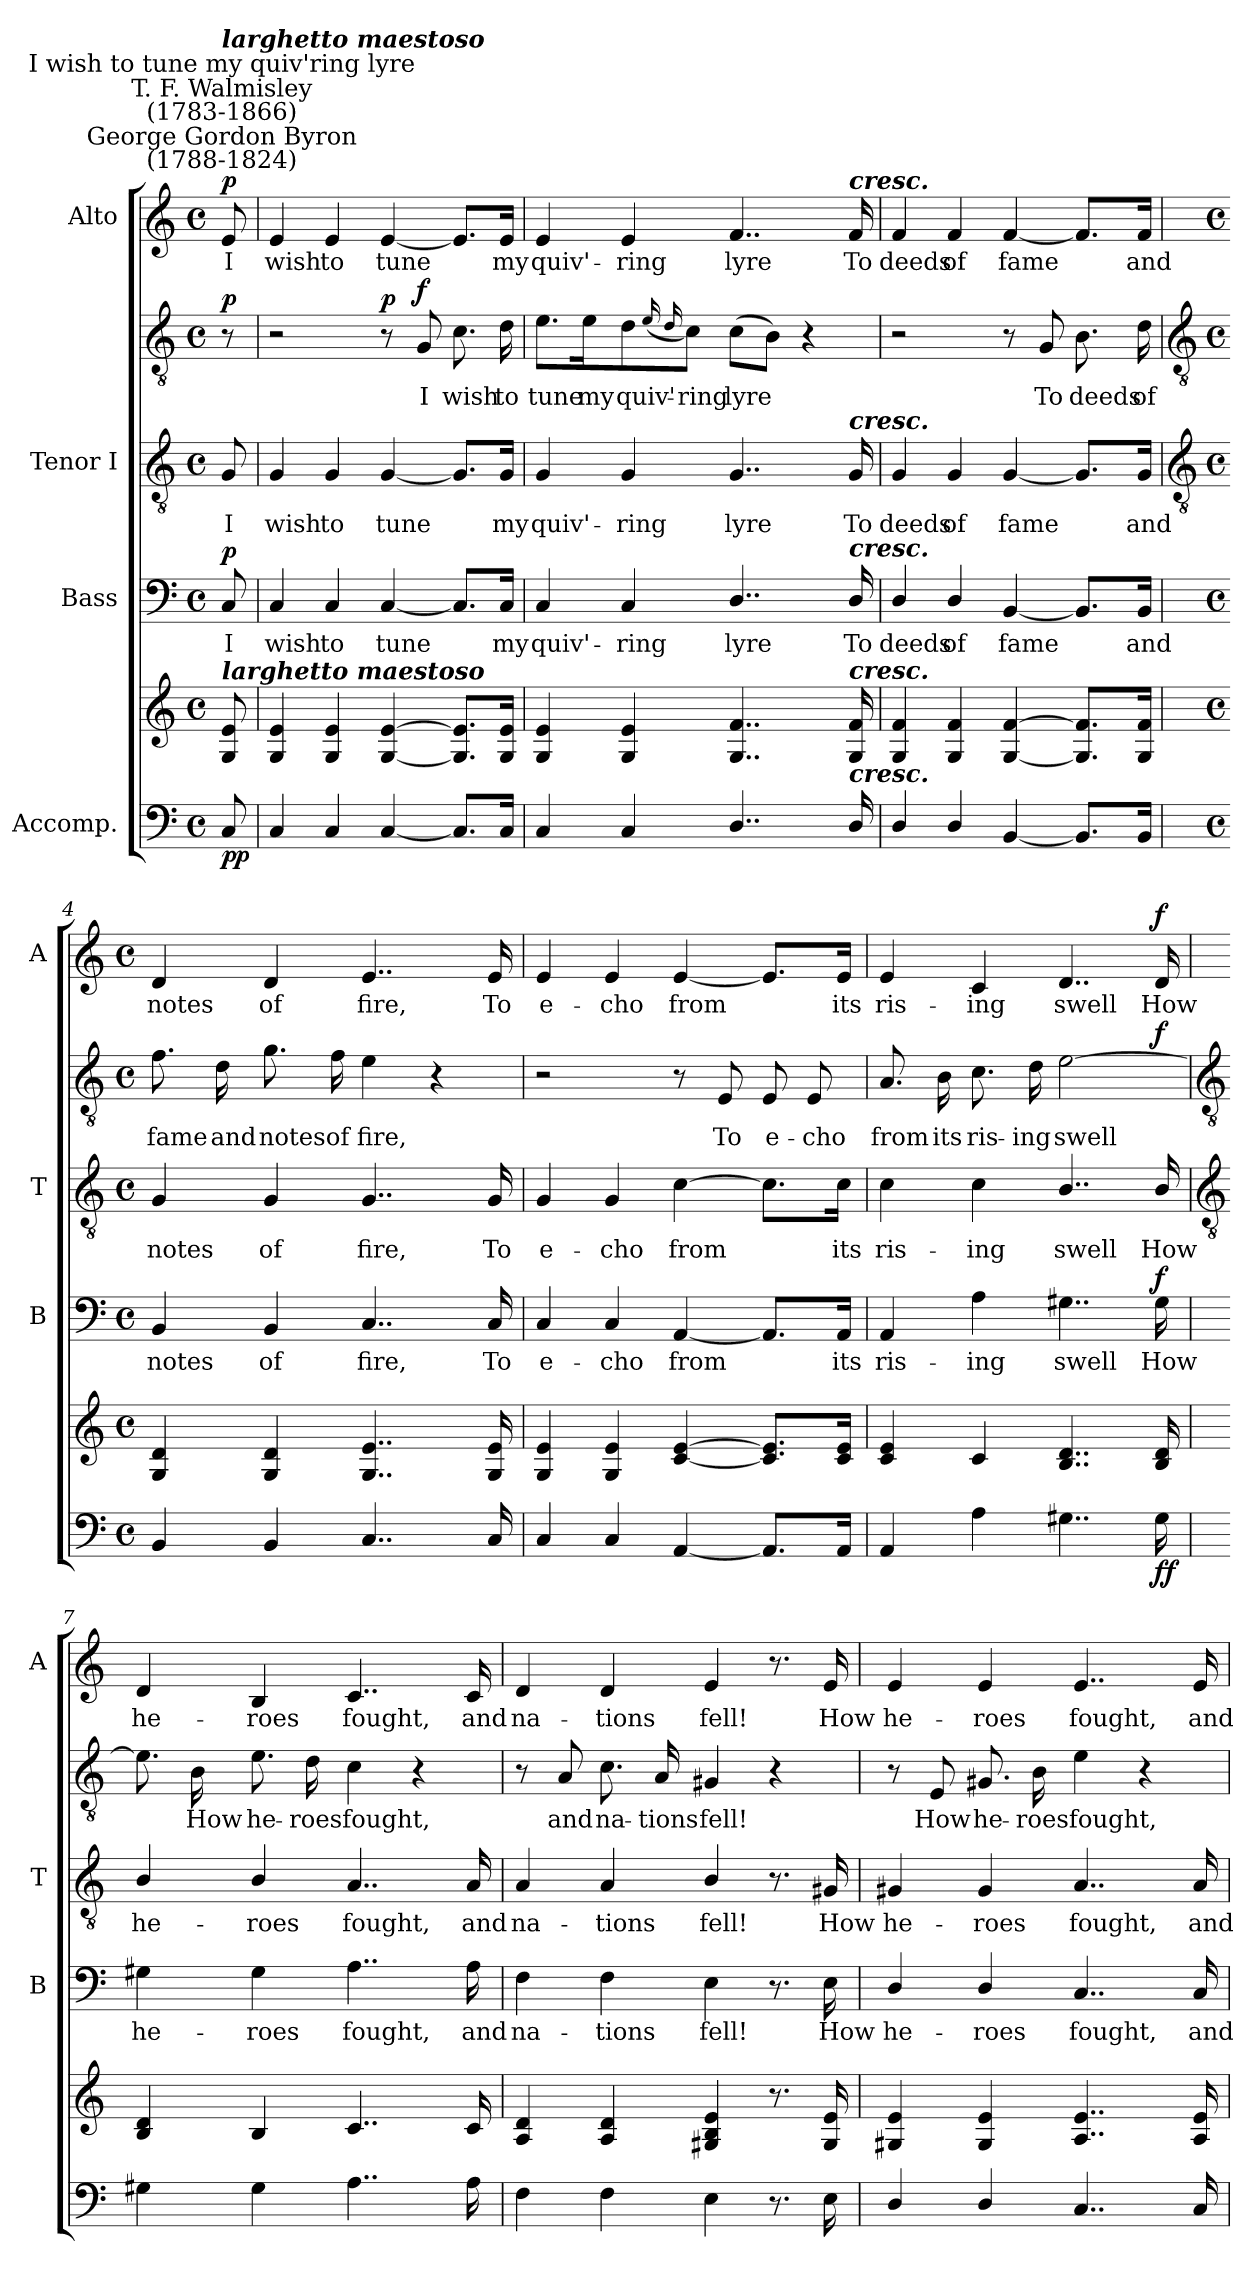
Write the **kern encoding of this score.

**kern	**kern	**dynam	**kern	**text	**dynam	**kern	**text	**kern	**text	**dynam	**kern	**text	**dynam
*part4	*part4	*part4	*part3	*part3	*part3	*part2	*part2	*part2	*part2	*part2	*part1	*part1	*part1
*staff6	*staff5	*staff5/6	*staff4	*staff4	*staff4	*staff3	*staff3	*staff2	*staff2	*staff2/3	*staff1	*staff1	*staff1
*I"Accomp.	*	*	*I"Bass	*	*	*I"Tenor I	*	*	*	*	*I"Alto	*	*
*	*	*	*I'B	*	*	*I'T	*	*	*	*	*I'A	*	*
*clefF4	*clefG2	*	*clefF4	*	*	*clefGv2	*	*clefGv2	*	*	*clefG2	*	*
*k[]	*k[]	*	*k[]	*	*	*k[]	*	*k[]	*	*	*k[]	*	*
*C:	*C:	*	*C:	*	*	*C:	*	*C:	*	*	*C:	*	*
*M4/4	*M4/4	*	*M4/4	*	*	*M4/4	*	*M4/4	*	*	*M4/4	*	*
*met(c)	*met(c)	*	*met(c)	*	*	*met(c)	*	*met(c)	*	*	*met(c)	*	*
=	=	=	=	=	=	=	=	=	=	=	=	=	=
!	!	!	!	!	!	!	!	!	!	!	!LO:TX:a:cj:t=George Gordon Byron\n(1788-1824)	!	!
!	!	!	!	!	!	!	!	!	!	!	!LO:TX:a:cj:t=T. F. Walmisley\n(1783-1866)	!	!
!	!	!	!	!	!	!	!	!	!	!	!LO:TX:a:cj:t=I wish to tune my quiv'ring lyre	!	!
!	!	!	!	!	!	!	!	!	!	!	!LO:TX:a:Bi:t=larghetto maestoso	!	!
!	!LO:TX:a:Bi:t=larghetto maestoso	!	!	!	!	!	!	!	!	!	!	!	!
!	!	!LO:DY:b=2	!	!LO:LY:b	!	!	!LO:LY:b	!	!	!	!	!LO:LY:b	!
!	!	!LO:DY:n=1:b	!	!	!LO:DY:b	!	!	!	!	!LO:DY:b=2	!	!	!LO:DY:b
8C	8G 8e	p p	8C/	I	p	8G/	I	8r	.	p	8e/	I	p
=1	=1	=1	=1	=1	=1	=1	=1	=1	=1	=1	=1	=1	=1
!	!	!	!	!LO:LY:b	!	!	!LO:LY:b	!	!	!	!	!LO:LY:b	!
4C	4G 4e	.	4C	wish	.	4G	wish	2r	.	.	4e	wish	.
!	!	!	!	!LO:LY:b	!	!	!LO:LY:b	!	!	!	!	!LO:LY:b	!
4C	4G 4e	.	4C	to	.	4G	to	.	.	.	4e	to	.
!	!	!	!	!LO:LY:b	!	!	!LO:LY:b	!	!	!LO:DY:b=2	!	!LO:LY:b	!
[4C	[4G [4e	.	[4C	tune	.	[4G/	tune	8r	.	p	[4e	tune	.
!	!	!	!	!	!	!	!	!	!LO:LY:b	!LO:DY:b	!	!	!
.	.	.	.	.	.	.	.	8G	I	f	.	.	.
!	!	!	!	!	!	!	!	!	!LO:LY:b	!	!	!	!
8.C/L]	8.G]/ 8.e]/L	.	8.C/L]	.	.	8.G/L]	.	8.c	wish	.	8.e/L]	.	.
!	!	!	!	!LO:LY:b	!	!	!LO:LY:b	!	!LO:LY:b	!	!	!LO:LY:b	!
16C/Jk	16G/ 16e/Jk	.	16C/Jk	my	.	16G/Jk	my	16d	to	.	16e/Jk	my	.
=2	=2	=2	=2	=2	=2	=2	=2	=2	=2	=2	=2	=2	=2
!	!	!	!	!LO:LY:b	!	!	!LO:LY:b	!	!LO:LY:b	!	!	!LO:LY:b	!
4C	4G 4e	.	4C	quiv'-	.	4G	quiv'-	8.e	tune	.	4e	quiv'-	.
!	!	!	!	!	!	!	!	!	!LO:LY:b	!	!	!	!
.	.	.	.	.	.	.	.	16e	my	.	.	.	.
!	!	!	!	!LO:LY:b	!	!	!LO:LY:b	!	!LO:LY:b	!	!	!LO:LY:b	!
4C	4G 4e	.	4C	-ring	.	4G	-ring	8d	quiv'-	.	4e	-ring	.
.	.	.	.	.	.	.	.	(>16qqeLL	.	.	.	.	.
.	.	.	.	.	.	.	.	16qqd	.	.	.	.	.
!	!	!	!	!	!	!	!	!	!LO:LY:b	!	!	!	!
.	.	.	.	.	.	.	.	8cJ)	-ring	.	.	.	.
!	!	!	!	!LO:LY:b	!	!	!LO:LY:b	!	!LO:LY:b	!	!	!LO:LY:b	!
4..D/	4..G 4..f	.	4..D/	lyre	.	4..G	lyre	(>8cL	lyre	.	4..f	lyre	.
.	.	.	.	.	.	.	.	8BJ)	.	.	.	.	.
.	.	.	.	.	.	.	.	4r	.	.	.	.	.
!	!	!	!	!	!	!	!	!	!	!	!LO:TX:a:Bi:t=cresc.	!	!
!	!	!	!	!	!	!LO:TX:a:Bi:t=cresc.	!	!	!	!	!	!	!
!	!	!	!LO:TX:a:Bi:t=cresc.	!	!	!	!	!	!	!	!	!	!
!	!LO:TX:a:Bi:t=cresc.	!	!	!	!	!	!	!	!	!	!	!	!
!LO:TX:a:Bi:t=cresc.	!	!	!	!	!	!	!	!	!	!	!	!	!
!	!	!	!	!LO:LY:b	!	!	!LO:LY:b	!	!	!	!	!LO:LY:b	!
16D/	16G 16f	.	16D/	To	.	16G	To	.	.	.	16f	To	.
=3	=3	=3	=3	=3	=3	=3	=3	=3	=3	=3	=3	=3	=3
!	!	!	!	!LO:LY:b	!	!	!LO:LY:b	!	!	!	!	!LO:LY:b	!
4D/	4G 4f	.	4D/	deeds	.	4G	deeds	2r	.	.	4f	deeds	.
!	!	!	!	!LO:LY:b	!	!	!LO:LY:b	!	!	!	!	!LO:LY:b	!
4D/	4G 4f	.	4D/	of	.	4G	of	.	.	.	4f	of	.
!	!	!	!	!LO:LY:b	!	!	!LO:LY:b	!	!	!	!	!LO:LY:b	!
[4BB	[4G [4f	.	[4BB	fame	.	[4G	fame	8r	.	.	[4f	fame	.
!	!	!	!	!	!	!	!	!	!LO:LY:b	!	!	!	!
.	.	.	.	.	.	.	.	8G	To	.	.	.	.
!	!	!	!	!	!	!	!	!	!LO:LY:b	!	!	!	!
8.BB/L]	8.G]/ 8.f]/L	.	8.BB/L]	.	.	8.G/L]	.	8.B	deeds	.	8.f/L]	.	.
!	!	!	!	!LO:LY:b	!	!	!LO:LY:b	!	!LO:LY:b	!	!	!LO:LY:b	!
16BB/Jk	16G/ 16f/Jk	.	16BB/Jk	and	.	16G/Jk	and	16d	of	.	16f/Jk	and	.
!!LO:LB:g=z
=4	=4	=4	=4	=4	=4	=4	=4	=4	=4	=4	=4	=4	=4
*	*	*	*	*	*	*clefGv2	*	*clefGv2	*	*	*	*	*
*M4/4	*M4/4	*	*M4/4	*	*	*M4/4	*	*M4/4	*	*	*M4/4	*	*
*met(c)	*met(c)	*	*met(c)	*	*	*met(c)	*	*met(c)	*	*	*met(c)	*	*
!	!	!	!	!LO:LY:b	!	!	!LO:LY:b	!	!LO:LY:b	!	!	!LO:LY:b	!
4BB	4G 4d	.	4BB	notes	.	4G	notes	8.f	fame	.	4d	notes	.
!	!	!	!	!	!	!	!	!	!LO:LY:b	!	!	!	!
.	.	.	.	.	.	.	.	16d	and	.	.	.	.
!	!	!	!	!LO:LY:b	!	!	!LO:LY:b	!	!LO:LY:b	!	!	!LO:LY:b	!
4BB	4G 4d	.	4BB	of	.	4G	of	8.g	notes	.	4d	of	.
!	!	!	!	!	!	!	!	!	!LO:LY:b	!	!	!	!
.	.	.	.	.	.	.	.	16f	of	.	.	.	.
!	!	!	!	!LO:LY:b	!	!	!LO:LY:b	!	!LO:LY:b	!	!	!LO:LY:b	!
4..C	4..G 4..e	.	4..C	fire,	.	4..G	fire,	4e	fire,	.	4..e	fire,	.
.	.	.	.	.	.	.	.	4r	.	.	.	.	.
!	!	!	!	!LO:LY:b	!	!	!LO:LY:b	!	!	!	!	!LO:LY:b	!
16C	16G 16e	.	16C	To	.	16G	To	.	.	.	16e	To	.
=5	=5	=5	=5	=5	=5	=5	=5	=5	=5	=5	=5	=5	=5
!	!	!	!	!LO:LY:b	!	!	!LO:LY:b	!	!	!	!	!LO:LY:b	!
4C	4G 4e	.	4C	e-	.	4G	e-	2r	.	.	4e	e-	.
!	!	!	!	!LO:LY:b	!	!	!LO:LY:b	!	!	!	!	!LO:LY:b	!
4C	4G 4e	.	4C	-cho	.	4G	-cho	.	.	.	4e	-cho	.
!	!	!	!	!LO:LY:b	!	!	!LO:LY:b	!	!	!	!	!LO:LY:b	!
[4AA	[4c [4e	.	[4AA	from	.	[4c	from	8r	.	.	[4e	from	.
!	!	!	!	!	!	!	!	!	!LO:LY:b	!	!	!	!
.	.	.	.	.	.	.	.	8E	To	.	.	.	.
!	!	!	!	!	!	!	!	!	!LO:LY:b	!	!	!	!
8.AA/L]	8.c]/ 8.e]/L	.	8.AA/L]	.	.	8.c\L]	.	8E	e-	.	8.e/L]	.	.
!	!	!	!	!	!	!	!	!	!LO:LY:b	!	!	!	!
.	.	.	.	.	.	.	.	8E	-cho	.	.	.	.
!	!	!	!	!LO:LY:b	!	!	!LO:LY:b	!	!	!	!	!LO:LY:b	!
16AA/Jk	16c/ 16e/Jk	.	16AA/Jk	its	.	16c\Jk	its	.	.	.	16e/Jk	its	.
=6	=6	=6	=6	=6	=6	=6	=6	=6	=6	=6	=6	=6	=6
!	!	!	!	!LO:LY:b	!	!	!LO:LY:b	!	!LO:LY:b	!	!	!LO:LY:b	!
4AA	4c 4e	.	4AA	ris-	.	4c	ris-	8.A	from	.	4e	ris-	.
!	!	!	!	!	!	!	!	!	!LO:LY:b	!	!	!	!
.	.	.	.	.	.	.	.	16B	its	.	.	.	.
!	!	!	!	!LO:LY:b	!	!	!LO:LY:b	!	!LO:LY:b	!	!	!LO:LY:b	!
4A	4c	.	4A	-ing	.	4c	-ing	8.c	ris-	.	4c	-ing	.
!	!	!	!	!	!	!	!	!	!LO:LY:b	!	!	!	!
.	.	.	.	.	.	.	.	16d	-ing	.	.	.	.
!	!	!	!	!LO:LY:b	!	!	!LO:LY:b	!	!LO:LY:b	!	!	!LO:LY:b	!
4..G#X	4..B 4..d	.	4..G#X	swell	.	4..B/	swell	[2e	swell	.	4..d	swell	.
!	!	!LO:DY:b=2	!	!LO:LY:b	!	!	!LO:LY:b	!	!	!	!	!LO:LY:b	!
!	!	!LO:DY:n=1:b	!	!	!LO:DY:b	!	!	!	!	!LO:DY:b=2	!	!	!LO:DY:b
16G#	16B 16d	f f	16G#	How	f	16B/	How	.	.	f	16d	How	f
!!LO:LB:g=z
=7	=7	=7	=7	=7	=7	=7	=7	=7	=7	=7	=7	=7	=7
*	*	*	*	*	*	*clefGv2	*	*clefGv2	*	*	*	*	*
!	!	!	!	!LO:LY:b	!	!	!LO:LY:b	!	!	!	!	!LO:LY:b	!
4G#X	4B 4d	.	4G#X	he-	.	4B/	he-	8.e]	.	.	4d	he-	.
!	!	!	!	!	!	!	!	!	!LO:LY:b	!	!	!	!
.	.	.	.	.	.	.	.	16B	How	.	.	.	.
!	!	!	!	!LO:LY:b	!	!	!LO:LY:b	!	!LO:LY:b	!	!	!LO:LY:b	!
4G#	4B	.	4G#	-roes	.	4B/	-roes	8.e	he-	.	4B	-roes	.
!	!	!	!	!	!	!	!	!	!LO:LY:b	!	!	!	!
.	.	.	.	.	.	.	.	16d	-roes	.	.	.	.
!	!	!	!	!LO:LY:b	!	!	!LO:LY:b	!	!LO:LY:b	!	!	!LO:LY:b	!
4..A	4..c	.	4..A	fought,	.	4..A	fought,	4c	fought,	.	4..c	fought,	.
.	.	.	.	.	.	.	.	4r	.	.	.	.	.
!	!	!	!	!LO:LY:b	!	!	!LO:LY:b	!	!	!	!	!LO:LY:b	!
16A	16c	.	16A	and	.	16A	and	.	.	.	16c	and	.
=8	=8	=8	=8	=8	=8	=8	=8	=8	=8	=8	=8	=8	=8
!	!	!	!	!LO:LY:b	!	!	!LO:LY:b	!	!	!	!	!LO:LY:b	!
4F	4A 4d	.	4F	na-	.	4A	na-	8r	.	.	4d	na-	.
!	!	!	!	!	!	!	!	!	!LO:LY:b	!	!	!	!
.	.	.	.	.	.	.	.	8A	and	.	.	.	.
!	!	!	!	!LO:LY:b	!	!	!LO:LY:b	!	!LO:LY:b	!	!	!LO:LY:b	!
4F	4A 4d	.	4F	-tions	.	4A	-tions	8.c	na-	.	4d	-tions	.
!	!	!	!	!	!	!	!	!	!LO:LY:b	!	!	!	!
.	.	.	.	.	.	.	.	16A	-tions	.	.	.	.
!	!	!	!	!LO:LY:b	!	!	!LO:LY:b	!	!LO:LY:b	!	!	!LO:LY:b	!
4E	4G#X 4B 4e	.	4E	fell!	.	4B/	fell!	4G#X	fell!	.	4e	fell!	.
8.r	8.r	.	8.r	.	.	8.r	.	4r	.	.	8.r	.	.
!	!	!	!	!LO:LY:b	!	!	!LO:LY:b	!	!	!	!	!LO:LY:b	!
16E	16G# 16e	.	16E	How	.	16G#X	How	.	.	.	16e	How	.
=9	=9	=9	=9	=9	=9	=9	=9	=9	=9	=9	=9	=9	=9
!	!	!	!	!LO:LY:b	!	!	!LO:LY:b	!	!	!	!	!LO:LY:b	!
4D/	4G#X 4e	.	4D/	he-	.	4G#X	he-	8r	.	.	4e	he-	.
!	!	!	!	!	!	!	!	!	!LO:LY:b	!	!	!	!
.	.	.	.	.	.	.	.	8E	How	.	.	.	.
!	!	!	!	!LO:LY:b	!	!	!LO:LY:b	!	!LO:LY:b	!	!	!LO:LY:b	!
4D/	4G# 4e	.	4D/	-roes	.	4G#	-roes	8.G#X	he-	.	4e	-roes	.
!	!	!	!	!	!	!	!	!	!LO:LY:b	!	!	!	!
.	.	.	.	.	.	.	.	16B	-roes	.	.	.	.
!	!	!	!	!LO:LY:b	!	!	!LO:LY:b	!	!LO:LY:b	!	!	!LO:LY:b	!
4..C	4..A 4..e	.	4..C	fought,	.	4..A	fought,	4e	fought,	.	4..e	fought,	.
.	.	.	.	.	.	.	.	4r	.	.	.	.	.
!	!	!	!	!LO:LY:b	!	!	!LO:LY:b	!	!	!	!	!LO:LY:b	!
16C	16A 16e	.	16C	and	.	16A	and	.	.	.	16e	and	.
=	=	=	=	=	=	=	=	=	=	=	=	=	=
*-	*-	*-	*-	*-	*-	*-	*-	*-	*-	*-	*-	*-	*-
